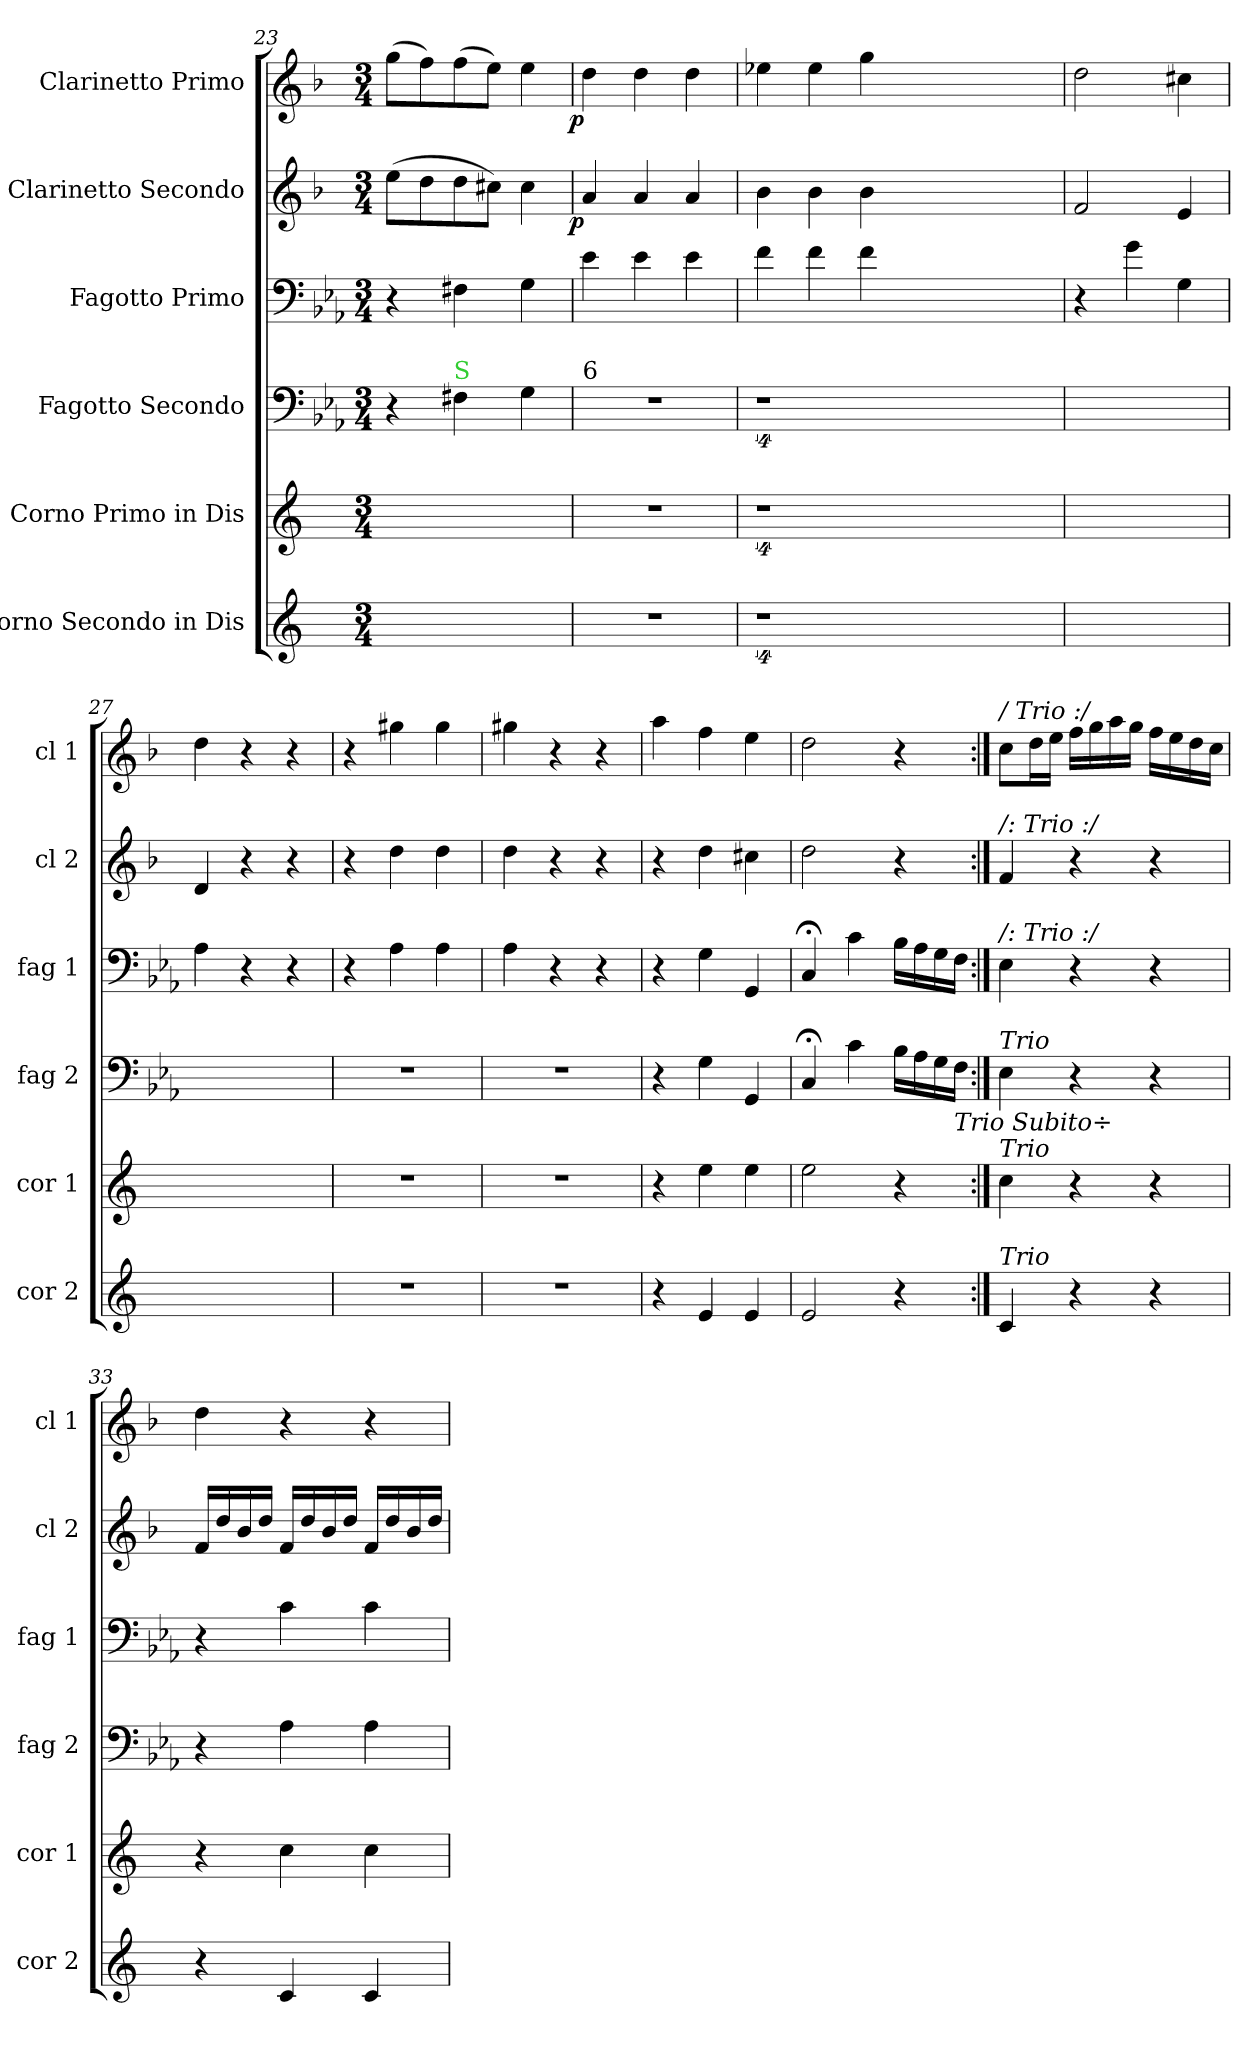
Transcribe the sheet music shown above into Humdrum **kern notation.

**kern	**kern	**kern	**kern	**kern	**dynam	**kern	**dynam
*part6	*part5	*part4	*part3	*part2	*part2	*part1	*part1
*staff6	*staff5	*staff4	*staff3	*staff2	*staff2	*staff1	*staff1
*I"Corno Secondo in Dis	*I"Corno Primo in Dis	*I"Fagotto Secondo	*I"Fagotto Primo	*I"Clarinetto Secondo	*	*I"Clarinetto Primo	*
*I'cor 2	*I'cor 1	*I'fag 2	*I'fag 1	*I'cl 2	*	*I'cl 1	*
*clefG2	*clefG2	*clefF4	*clefF4	*clefG2	*	*clefG2	*
*ITrd5c9	*ITrd5c9	*	*	*ITrd1c2	*	*ITrd1c2	*
*k[b-e-a-]	*k[b-e-a-]	*k[b-e-a-]	*k[b-e-a-]	*k[b-e-a-]	*	*k[b-e-a-]	*
*c:	*c:	*c:	*c:	*c:	*	*c:	*
*M3/4	*M3/4	*M3/4	*M3/4	*M3/4	*	*M3/4	*
=23	=23	=23	=23	=23	=23	=23	=23
2.ryy	2.ryy	4r	4r	(>8dd\L	.	(>8ff\L	.
.	.	.	.	8cc\	.	8ee-\)	.
!	!	!LO:TX:a:color=limegreen:t=S	!	!	!	!	!
.	.	4F#X	4F#X\	8cc\	.	(>8ee-\	.
.	.	.	.	8bn\J)	.	8dd\J)	.
.	.	4G\	4G\	4b\	.	4dd\	.
=24	=24	=24	=24	=24	=24	=24	=24
!	!	!LO:TX:a:t=6	!	!	!	!	!
!	!	!	!	!	!LO:DY:b:rj	!	!LO:DY:b:rj
2.r	2.r	2.r	4e-\	4g/	p	4cc\	p
.	.	.	4e-\	4g/	.	4cc\	.
.	.	.	4e-\	4g/	.	4cc\	.
=25	=25	=25	=25	=25	=25	=25	=25
4%9r	4%9r	4%9r	4f\	4a-\	.	4dd-X\	.
.	.	.	4f\	4a-\	.	4dd-\	.
.	.	.	4f\	4a-\	.	4ff\	.
.	.	.	1.ryy	1.ryy	.	1.ryy	.
=26	=26	=26	=26	=26	=26	=26	=26
2.ryy	2.ryy	2.ryy	4r	2e-/	.	2cc\	.
.	.	.	4g\	.	.	.	.
.	.	.	4G\	4d/	.	4bn\	.
=27	=27	=27	=27	=27	=27	=27	=27
2.ryy	2.ryy	2.ryy	4A-\	4c/	.	4cc\	.
.	.	.	4r	4r	.	4r	.
.	.	.	4r	4r	.	4r	.
=28	=28	=28	=28	=28	=28	=28	=28
2.r	2.r	2.r	4r	4r	.	4r	.
.	.	.	4A-\	4cc\	.	4ff#X\	.
.	.	.	4A-\	4cc\	.	4ff#\	.
=29	=29	=29	=29	=29	=29	=29	=29
2.r	2.r	2.r	4A-\	4cc\	.	4ff#X\	.
.	.	.	4r	4r	.	4r	.
.	.	.	4r	4r	.	4r	.
=30	=30	=30	=30	=30	=30	=30	=30
4r	4r	4r	4r	4r	.	4gg\	.
4G/	4g\	4G\	4G\	4cc\	.	4ee-\	.
4G/	4g\	4GG/	4GG/	4bn\	.	4dd\	.
=31	=31	=31	=31	=31	=31	=31	=31
2G/	2g\	4C;</	4C;</	2cc\	.	2cc\	.
.	.	4c\	4c\	.	.	.	.
4r	4r	16B-\LL	16B-\LL	4r	.	4r	.
.	.	16A-\	16A-\	.	.	.	.
.	.	16G\	16G\	.	.	.	.
!	!	!LO:TX:b:i:t=Trio Subito÷	!	!	!	!	!
.	.	16F\JJ	16F\JJ	.	.	.	.
=32:|!	=32:|!	=32:|!	=32:|!	=32:|!	=32:|!	=32:|!	=32:|!
!	!	!	!	!	!	!LO:TX:a:i:t=/ Trio &colon;/	!
!	!	!	!	!LO:TX:a:i:t=/&colon; Trio &colon;/	!	!	!
!	!	!	!LO:TX:a:i:t=/&colon; Trio &colon;/	!	!	!	!
!	!	!LO:TX:a:i:t=Trio	!	!	!	!	!
!	!LO:TX:a:i:t=Trio	!	!	!	!	!	!
!LO:TX:a:i:t=Trio	!	!	!	!	!	!	!
4E-/	4e-\	4E-\	4E-\	4e-/	.	8b-\L	.
.	.	.	.	.	.	16cc\L	.
.	.	.	.	.	.	16dd\JJ	.
4r	4r	4r	4r	4r	.	16ee-\LL	.
.	.	.	.	.	.	16ff\	.
.	.	.	.	.	.	16gg\	.
.	.	.	.	.	.	16ff\JJ	.
4r	4r	4r	4r	4r	.	16ee-\LL	.
.	.	.	.	.	.	16dd\	.
.	.	.	.	.	.	16cc\	.
.	.	.	.	.	.	16b-\JJ	.
=33	=33	=33	=33	=33	=33	=33	=33
4r	4r	4r	4r	16e-/LL	.	4cc\	.
.	.	.	.	16cc/	.	.	.
.	.	.	.	16a-/	.	.	.
.	.	.	.	16cc/JJ	.	.	.
4E-/	4e-\	4A-\	4c\	16e-/LL	.	4r	.
.	.	.	.	16cc/	.	.	.
.	.	.	.	16a-/	.	.	.
.	.	.	.	16cc/JJ	.	.	.
4E-/	4e-\	4A-\	4c\	16e-/LL	.	4r	.
.	.	.	.	16cc/	.	.	.
.	.	.	.	16a-/	.	.	.
.	.	.	.	16cc/JJ	.	.	.
=	=	=	=	=	=	=	=
*-	*-	*-	*-	*-	*-	*-	*-
